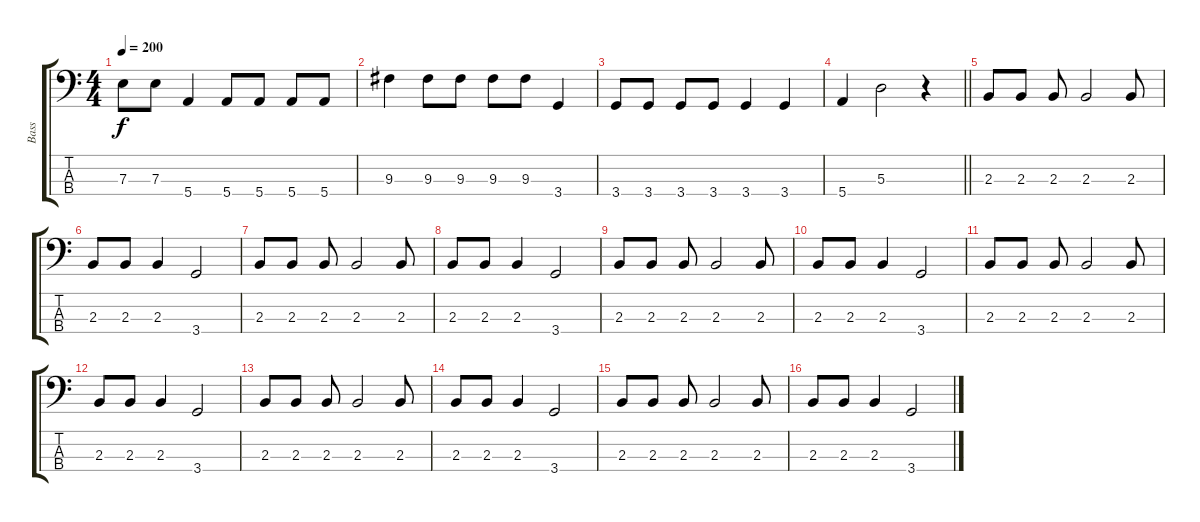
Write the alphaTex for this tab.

\track ("Bass" "Bass") {instrument electricbassfinger}
\staff {score tabs}
\tuning (G2 D2 A1 E1) {hide}
\ts (4 4)
\tempo 200
\clef f4
\ks c
7.3.8{dy f} 7.3.8 5.4.4 5.4.8 5.4.8 5.4.8 5.4.8 |
9.3.4 9.3.8 9.3.8 9.3.8 9.3.8 3.4.4 |
3.4.8 3.4.8 3.4.8 3.4.8 3.4.4 3.4.4 |
\barLineRight lightlight
5.4.4 5.3.2 r.4 |
2.3.8 2.3.8 2.3.8 2.3.2 2.3.8 |
2.3.8 2.3.8 2.3.4 3.4.2 |
2.3.8 2.3.8 2.3.8 2.3.2 2.3.8 |
2.3.8 2.3.8 2.3.4 3.4.2 |
2.3.8 2.3.8 2.3.8 2.3.2 2.3.8 |
2.3.8 2.3.8 2.3.4 3.4.2 |
2.3.8 2.3.8 2.3.8 2.3.2 2.3.8 |
2.3.8 2.3.8 2.3.4 3.4.2 |
2.3.8 2.3.8 2.3.8 2.3.2 2.3.8 |
2.3.8 2.3.8 2.3.4 3.4.2 |
2.3.8 2.3.8 2.3.8 2.3.2 2.3.8 |
2.3.8 2.3.8 2.3.4 3.4.2
